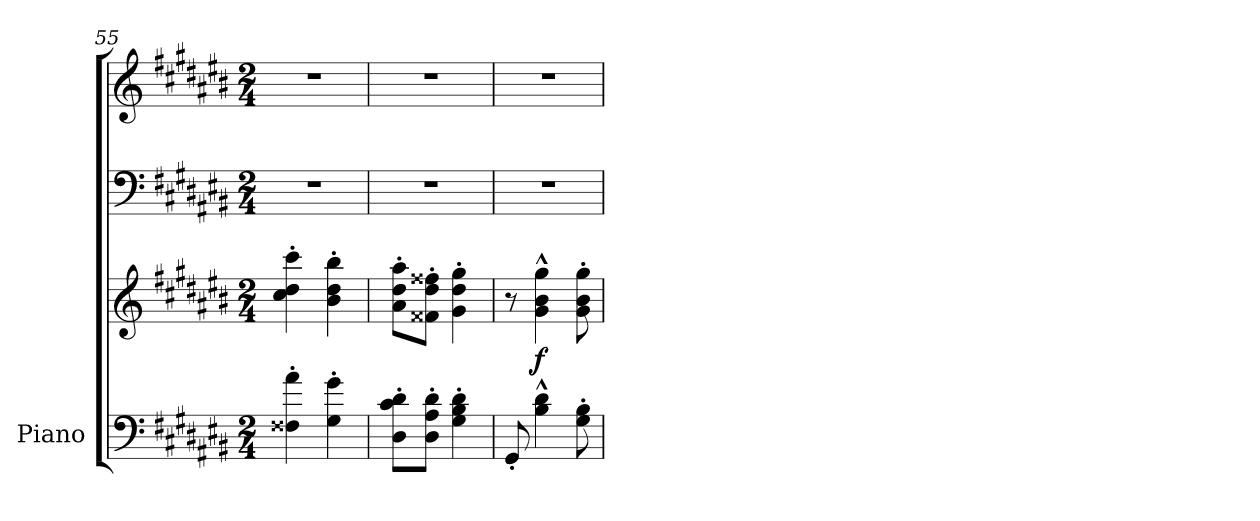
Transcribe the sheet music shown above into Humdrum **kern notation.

**kern	**kern	**kern	**kern	**dynam
*part1	*part1	*part1	*part1	*part1
*staff4	*staff3	*staff2	*staff1	*staff1/2/3/4
*I"Piano	*	*	*	*
*I'Pno.	*	*	*	*
*clefF4	*clefG2	*clefF4	*clefG2	*
*k[f#c#g#d#a#e#b#]	*k[f#c#g#d#a#e#b#]	*k[f#c#g#d#a#e#b#]	*k[f#c#g#d#a#e#b#]	*
*M2/4	*M2/4	*M2/4	*M2/4	*
=55	=55	=55	=55	=55
4F##X\' 4a#\'	4cc#\' 4dd#\' 4ccc#\'	2r	2r	.
4G#\' 4g#\'	4b#\' 4dd#\' 4bb#\'	.	.	.
=56	=56	=56	=56	=56
8D#\' 8c#\' 8d#\'L	8a#\' 8dd#\' 8aa#\'L	2r	2r	.
8D#\' 8A#\' 8d#\'J	8f##X\' 8dd#\' 8ff##X\'J	.	.	.
4G#\' 4B#\' 4d#\'	4g#\' 4dd#\' 4gg#\'	.	.	.
=57	=57	=57	=57	=57
8GG#'/	8r	2r	2r	.
!	!	!	!	!LO:DY:b=3
4B#\^^ 4d#\^^	4g#\^^ 4b#\^^ 4gg#\^^	.	.	f
8G#\' 8B#\'	8g#\' 8b#\' 8gg#\'	.	.	.
=	=	=	=	=
*-	*-	*-	*-	*-
